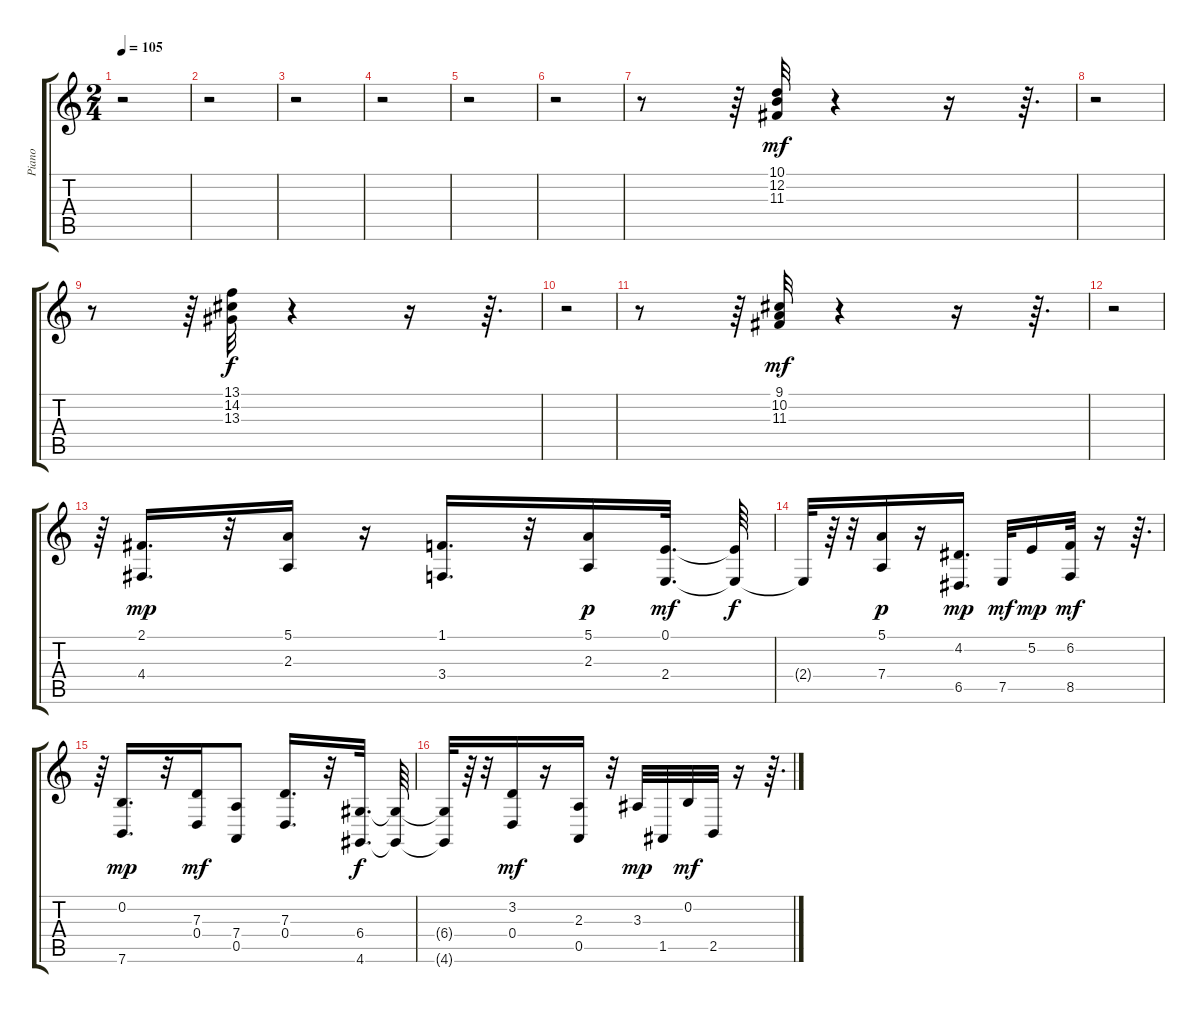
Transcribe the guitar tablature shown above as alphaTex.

\track ("Piano" "Piano") {instrument brightacousticpiano}
\staff {score tabs}
\tuning (E4 B3 G3 D3 A2 E2) {hide}
\ts (2 4)
\tempo 105
\clef g2
\ks c
r.2{dy f} |
r.2 |
r.2 |
r.2 |
r.2 |
r.2 |
r.8 r.64 (10.1 12.2 11.3).32{dy mf} r.4 r.16 r.64{d} |
r.2 |
r.8 r.64 (13.1 14.2 13.3).32{dy f} r.4 r.16 r.64{d} |
r.2 |
r.8 r.64 (9.1 10.2 11.3).32{dy mf} r.4 r.16 r.64{d} |
r.2 |
r.64 (2.1 4.4).16{d dy mp} r.32 (5.1 2.3).16 r.16 (1.1 3.4).16{d} r.32 (5.1 2.3).16{dy p} (0.1 2.4).32{d dy mf} (0.1{t} 2.4{t}).64{dy f} |
2.4{t}.32 r.64 r.32 (5.1 7.4).16{dy p} r.16 (4.2 6.5).16{d dy mp} 7.5.32{dy mf} 5.2.16{dy mp} (6.2 8.5).32{dy mf} r.16 r.64{d} |
r.64 (0.2 7.6).16{d dy mp} r.32 (7.3 0.4).16{dy mf} (7.4 0.5).8 (7.3 0.4).16{d} r.32 (6.4 4.6).32{d dy f} (6.4{t} 4.6{t}).64 |
(6.4{t} 4.6{t}).32 r.64 r.32 (3.2 0.4).16{dy mf} r.16 (2.3 0.5).16 r.32 3.3.32{dy mp} 1.5.32 0.2.32{dy mf} 2.5.32 r.16 r.64{d}
